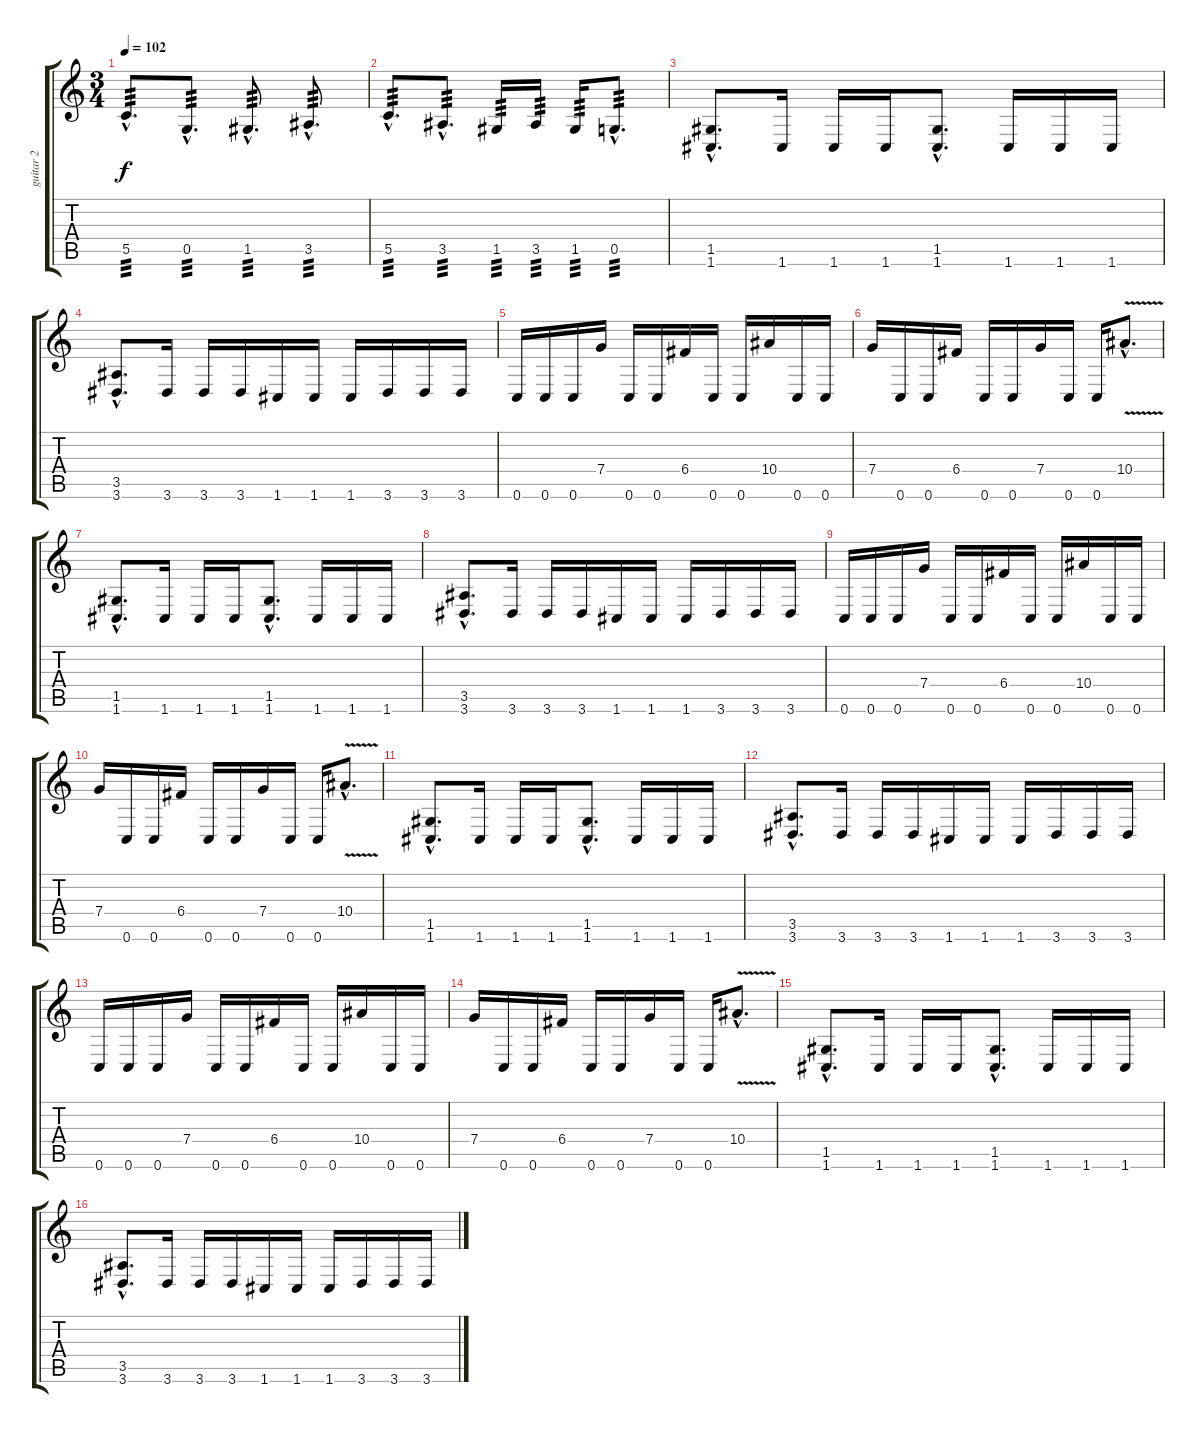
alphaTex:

\track ("guitar 2" "guitar 2") {instrument overdrivenguitar}
\staff {score tabs}
\tuning (D4 A3 F3 C3 G2 C2) {hide}
\ts (3 4)
\tempo 102
\clef g2
\ks c
5.5{hac}.8{d tp 3 dy f} 0.5{hac}.8{d tp 3} 1.5{hac}.8{d tp 3} 3.5{hac}.8{d tp 3} |
5.5{hac}.8{d tp 3} 3.5{hac}.8{d tp 3} 1.5.16{tp 3} 3.5.16{tp 3} 1.5.16{tp 3} 0.5{hac}.8{d tp 3} |
(1.5{hac} 1.6{hac}).8{d} 1.6.16 1.6.16 1.6.16 (1.5{hac} 1.6{hac}).8{d} 1.6.16 1.6.16 1.6.16 |
(3.5{hac} 3.6{hac}).8{d} 3.6.16 3.6.16 3.6.16 1.6.16 1.6.16 1.6.16 3.6.16 3.6.16 3.6.16 |
0.6.16 0.6.16 0.6.16 7.4.16 0.6.16 0.6.16 6.4.16 0.6.16 0.6.16 10.4.16 0.6.16 0.6.16 |
7.4.16 0.6.16 0.6.16 6.4.16 0.6.16 0.6.16 7.4.16 0.6.16 0.6.16 10.4{v hac}.8{d} |
(1.5{hac} 1.6{hac}).8{d} 1.6.16 1.6.16 1.6.16 (1.5{hac} 1.6{hac}).8{d} 1.6.16 1.6.16 1.6.16 |
(3.5{hac} 3.6{hac}).8{d} 3.6.16 3.6.16 3.6.16 1.6.16 1.6.16 1.6.16 3.6.16 3.6.16 3.6.16 |
0.6.16 0.6.16 0.6.16 7.4.16 0.6.16 0.6.16 6.4.16 0.6.16 0.6.16 10.4.16 0.6.16 0.6.16 |
7.4.16 0.6.16 0.6.16 6.4.16 0.6.16 0.6.16 7.4.16 0.6.16 0.6.16 10.4{v hac}.8{d} |
(1.5{hac} 1.6{hac}).8{d} 1.6.16 1.6.16 1.6.16 (1.5{hac} 1.6{hac}).8{d} 1.6.16 1.6.16 1.6.16 |
(3.5{hac} 3.6{hac}).8{d} 3.6.16 3.6.16 3.6.16 1.6.16 1.6.16 1.6.16 3.6.16 3.6.16 3.6.16 |
0.6.16 0.6.16 0.6.16 7.4.16 0.6.16 0.6.16 6.4.16 0.6.16 0.6.16 10.4.16 0.6.16 0.6.16 |
7.4.16 0.6.16 0.6.16 6.4.16 0.6.16 0.6.16 7.4.16 0.6.16 0.6.16 10.4{v hac}.8{d} |
(1.5{hac} 1.6{hac}).8{d} 1.6.16 1.6.16 1.6.16 (1.5{hac} 1.6{hac}).8{d} 1.6.16 1.6.16 1.6.16 |
(3.5{hac} 3.6{hac}).8{d} 3.6.16 3.6.16 3.6.16 1.6.16 1.6.16 1.6.16 3.6.16 3.6.16 3.6.16
